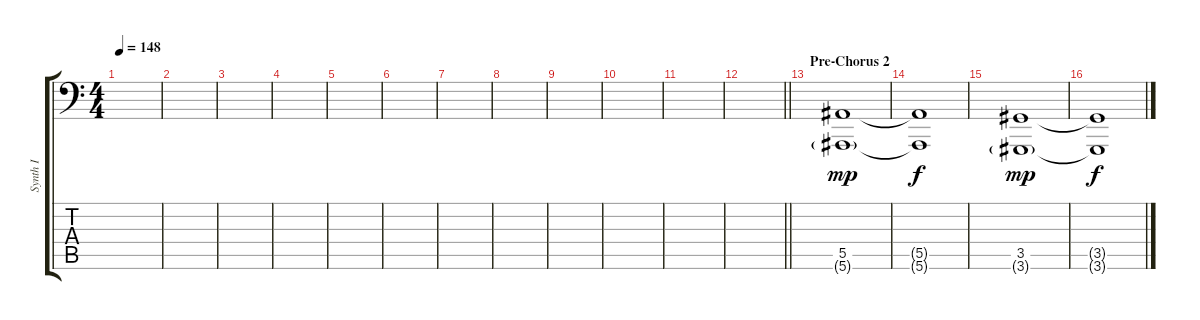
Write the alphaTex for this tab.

\track ("Synth I" "Synth I") {instrument lead2sawtooth}
\staff {score tabs}
\tuning (C4 G3 Eb3 Bb2 F2 F1) {hide}
\ts (4 4)
\tempo 148
\clef f4
\ks c
|
|
|
|
|
|
|
|
|
|
|
\barLineRight lightlight
|
\section ("" "Pre-Chorus 2")
(5.5 5.6{g}).1{dy mp} |
(5.5{t} 5.6{t}).1{dy f} |
(3.5 3.6{g}).1{dy mp} |
(3.5{t} 3.6{t}).1{dy f}
